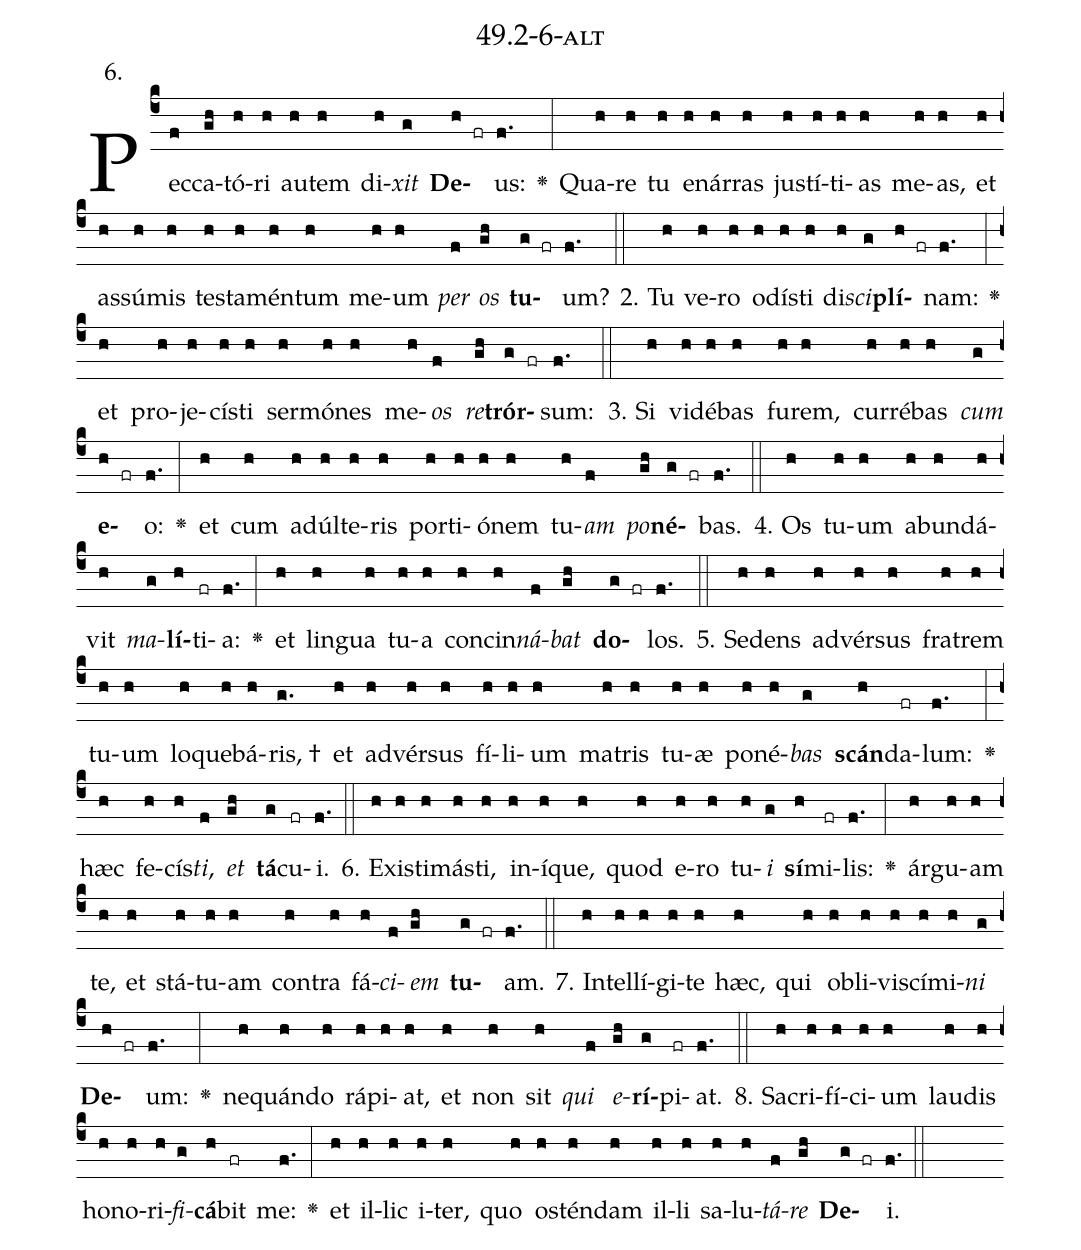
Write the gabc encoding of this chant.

name: 49.2-6-alt;
annotation: 6.;
%%
(c4)Pec(f)ca(gh)tó(h)ri(h) au(h)tem(h) di(h)<i>xit</i>(g) <b>De</b>(h fr)us:(f.) <v>\greheightstar</v>(:) Qua(h)re(h) tu(h) e(h)nár(h)ras(h) jus(h)tí(h)ti(h)as(h) me(h)as,(h) et(h) as(h)sú(h)mis(h) tes(h)ta(h)mén(h)tum(h) me(h)um(h) <i>per</i>(f) <i>os</i>(gh) <b>tu</b>(g fr)um?(f.) (::)
2. Tu(h) ve(h)ro(h) o(h)dís(h)ti(h) di(h)<i>sci</i>(g)<b>plí</b>(h fr)nam:(f.) <v>\greheightstar</v>(:) et(h) pro(h)je(h)cís(h)ti(h) ser(h)mó(h)nes(h) me(h)<i>os</i>(f) <i>re</i>(gh)<b>trór</b>(g fr)sum:(f.) (::)
3. Si(h) vi(h)dé(h)bas(h) fu(h)rem,(h) cur(h)ré(h)bas(h) <i>cum</i>(g) <b>e</b>(h fr)o:(f.) <v>\greheightstar</v>(:) et(h) cum(h) ad(h)úl(h)te(h)ris(h) por(h)ti(h)ó(h)nem(h) tu(h)<i>am</i>(f) <i>po</i>(gh)<b>né</b>(g fr)bas.(f.) (::)
4. Os(h) tu(h)um(h) ab(h)un(h)dá(h)vit(h) <i>ma</i>(g)<b>lí</b>(h)ti(fr)a:(f.) <v>\greheightstar</v>(:) et(h) lin(h)gua(h) tu(h)a(h) con(h)cin(h)<i>ná</i>(f)<i>bat</i>(gh) <b>do</b>(g fr)los.(f.) (::)
5. Se(h)dens(h) ad(h)vér(h)sus(h) fra(h)trem(h) tu(h)um(h) lo(h)que(h)bá(h)ris, †(g.) et(h) ad(h)vér(h)sus(h) fí(h)li(h)um(h) ma(h)tris(h) tu(h)æ(h) po(h)né(h)<i>bas</i>(g) <b>scán</b>(h)da(fr)lum:(f.) <v>\greheightstar</v>(:) hæc(h) fe(h)cís(h)<i>ti</i>,(f) <i>et</i>(gh) <b>tá</b>(g)cu(fr)i.(f.) (::)
6. Ex(h)is(h)ti(h)más(h)ti,(h) in(h)í(h)que,(h) quod(h) e(h)ro(h) tu(h)<i>i</i>(g) <b>sí</b>(h)mi(fr)lis:(f.) <v>\greheightstar</v>(:) ár(h)gu(h)am(h) te,(h) et(h) stá(h)tu(h)am(h) con(h)tra(h) fá(h)<i>ci</i>(f)<i>em</i>(gh) <b>tu</b>(g fr)am.(f.) (::)
7. In(h)tel(h)lí(h)gi(h)te(h) hæc,(h) qui(h) ob(h)li(h)vi(h)scí(h)mi(h)<i>ni</i>(g) <b>De</b>(h fr)um:(f.) <v>\greheightstar</v>(:) ne(h)quán(h)do(h) rá(h)pi(h)at,(h) et(h) non(h) sit(h) <i>qui</i>(f) <i>e</i>(gh)<b>rí</b>(g)pi(fr)at.(f.) (::)
8. Sa(h)cri(h)fí(h)ci(h)um(h) lau(h)dis(h) ho(h)no(h)ri(h)<i>fi</i>(g)<b>cá</b>(h)bit(fr) me:(f.) <v>\greheightstar</v>(:) et(h) il(h)lic(h) i(h)ter,(h) quo(h) os(h)tén(h)dam(h) il(h)li(h) sa(h)lu(h)<i>tá</i>(f)<i>re</i>(gh) <b>De</b>(g fr)i.(f.) (::)
